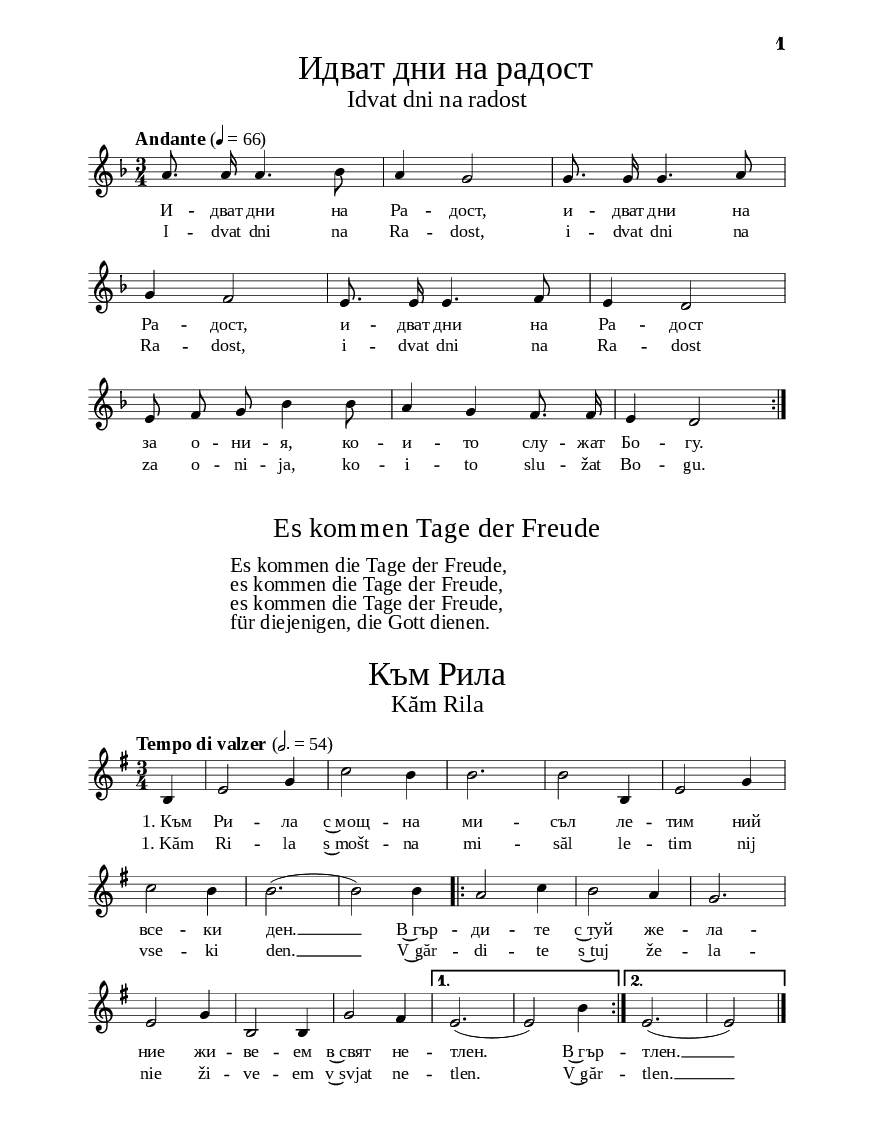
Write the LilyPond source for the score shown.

\version "2.24.3"

% include paper part and global functions
\include "include/globals.ily"

\bookpart {
  \label #'ref056_1
  \tocItem \markup "Идват дни на радост – Idvat dni na radost"
  \include "include/bookpart-paper.ily"
  \score {
    \include "include/score-layout.ily"

    \new Voice \absolute  {
      \clef treble
      \key d \minor
      \time 3/4
      \autoBeamOff
      \tempoFunc "Andante" 4 "66"
        a'8. a'16 a'4. bes'8 | a'4 g'2 | g'8. g'16 g'4. a'8 | \break
        g'4 f'2 | e'8. e'16 e'4. f'8 | e'4 d'2 | \break
        e'8 f'8 g'8 bes'4 bes'8 | a'4 g'4 f'8. f'16 | e'4 d'2 | \bar ":|."
    }

    \addlyrics {
      И -- дват дни на Ра -- дост, и -- дват дни на
      Ра -- дост, и -- дват дни на Ра -- дост
      за о -- ни -- я, ко -- и -- то слу -- жат Бо -- гу.
    }

    \addlyrics {
      I -- dvat dni na Ra -- dost, i -- dvat dni na
      Ra -- dost, i -- dvat dni na Ra -- dost
      za o -- ni -- ja, ko -- i -- to slu -- žat Bo -- gu.
    }


    \header {
      title = \titleFunc "  Идват дни на радост" "Idvat dni na radost"
    }

    \midi{}

  } % score

  % include foreign translation(s) of the song
  \markup \empty-two
  \version "2.24.3"

\markup \fill-line { \fontsize #deTitleFontSize "Es kommen Tage der Freude" }
\markup \null
\markup \null

\markup \fontsize #deCoupletFontSize {
  \hspace #18
  \override #`(baseline-skip . ,deCoupletBaselineSkip)

  \column {
    \line { " " Es kommen die Tage der Freude, }

    \line { " " es kommen die Tage der Freude,}

    \line { " " es kommen die Tage der Freude,}

    \line { " " für diejenigen, die Gott dienen. }

  }

}


  \markup \empty-two

    \label #'ref056_2
  \tocItem \markup "Към Рила – Kăm Rila"

  \include "include/bookpart-paper.ily"
  \score {
    \include "include/score-layout.ily"

    \new Voice \absolute  {
      \clef treble
      \key e \minor
      \time 3/4
      \tempoFunc "Tempo di valzer" 2. "54"
      \partial 4 b4 | e'2 g'4 | c''2 b'4 | b'2. | b'2 b4 | e'2 g'4 | \break
      c''2 b'4 | b'2. ( | b'2 ) b'4 |
      \repeat volta 2 {
        a'2 c''4 | b'2 a'4 | g'2. \break
        e'2 g'4 | b2 b4 | g'2 fis'4
      }
      \alternative {
        { e'2. ( | e'2 ) b'4 | }
        { e'2. ( | e'2 ) \bar "|." }
      }
    }

    \addlyrics {
      "1. Към" Ри -- ла с~мощ -- на ми -- съл ле -- тим ний
      все -- ки ден. __ В~гър -- ди -- те с~туй же -- ла --
      ние жи -- ве -- ем в~свят не -- тлен. В~гър -- тлен. __ 
    }

   \addlyrics {
      "1. Kăm" Ri -- la s~mošt -- na mi -- săl le -- tim nij
      vse -- ki den. __ V~găr -- di -- te s~tuj že -- la --
      nie ži -- ve -- em v~svjat ne -- tlen. V~găr -- tlen. __ 
    }

    \header {
      title = \titleFunc "Към Рила" "Kăm Rila"
    }

    \midi{}

  } % score

  \markup \fontsize #bgCoupletFontSize {
    \hspace #5
    \override #`(baseline-skip . ,bgCoupletBaselineSkip)
    \column {
     
      \line { 2. Отново ще се срещнем  }
      \line {   "   " при рилските очи. }
      \line {   "   " Тук нашата цигулка }
      \line {   "   " с нов тон ще зазвучи. }

      \line { " " }
      \line { 3. Душите ни  – цигулки }
      \line {   "   " ще леят красота, }
      \line {   "   " защото с тях ще свири  }
      \line {   "   " Доброто, Любовта. }

      \line { " " }
      \line { 4. Ще идем ний на Рила, }
      \line {   "   " ще видим Мусала, }
      \line {   "   " безкрайната Природа  }
      \line {   "   " и своя мил Баща. }
    }

    \hspace #5
    \override #`(baseline-skip . ,bgCoupletBaselineSkip)
      \column {
     
      \line { 2. Otnovo šte se sreštnem  }
      \line {   "   " pri rilskite oči. }
      \line {   "   " Tuk našata cigulka }
      \line {   "   " s nov ton šte zazvuči. }

      \line { " " }
      \line { 3. Dušite ni  – cigulki }
      \line {   "   " šte lejat krasota, }
      \line {   "   " zaštoto s tjah šte sviri  }
      \line {   "   " Dobroto, Ljubovta. }

      \line { " " }
      \line { 4. Šte idem nij na Rila, }
      \line {   "   " šte vidim Musala, }
      \line {   "   " bezkrajnata Priroda  }
      \line {   "   " i svoja mil Bašta. }
    } %column
  } % markup

  \markup \empty-two

  \version "2.24.3"

\markup \fill-line { \fontsize #deTitleFontSize "Ins Rila fliegen wir" }
\markup \null
\markup \null
\markup \fontsize #deCoupletFontSize {
  \hspace #15
  \override #`(baseline-skip . ,deCoupletBaselineSkip)

  \column {


    \line { 1. Ins Rila fliegen wir  }
    \line {   "   " mit machtvollem Gedanken jeden Tag.  }
    \line {   "   " Mit diesem Wunsch in der Brust }
    \line {   "   " leben wir in einer unvergänglichen Welt. }

    \line { " " }
    \line { 2. Wieder werden wir uns  }
    \line {   "   " bei den Rila-Augen treffen. }
    \line {   "   " Hier wird unsere Violine }
    \line {   "   " in neuem Klang ertönen. }
    \line { " " }
    \line { 3. Unsere Seelen – Geigen  }
    \line {   "   " werden Schönheit ausgießen, }
    \line {   "   " denn mit ihnen wird spielen  }
    \line {   "   " das Gute, die Liebe. }

    \line { " " }
    \line { 4. Wir werden ins Rila gehen, }
    \line {   "   " wir werden Musala sehen, }
    \line {   "   " die unendliche Natur  }
    \line {   "   " und unseren lieben Vater. }


  }

}



} % bookpart
